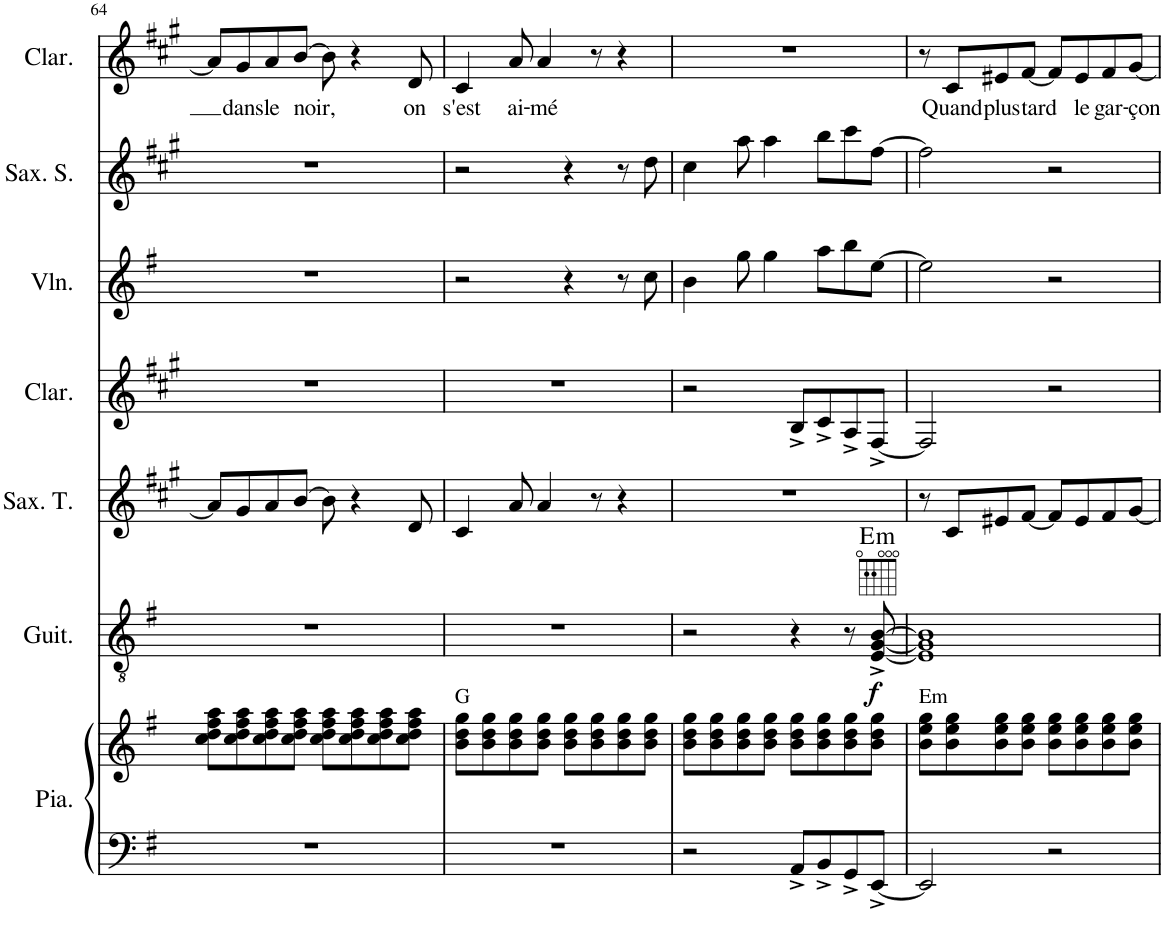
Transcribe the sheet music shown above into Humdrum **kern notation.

**kern	**kern	**kern	**dynam	**harte	**kern	**kern	**kern	**kern	**kern	**text
*part7	*part7	*part6	*part6	*part6	*part5	*part4	*part3	*part2	*part1	*part1
*staff8	*staff7	*staff6	*staff6	*	*staff5	*staff4	*staff3	*staff2	*staff1	*staff1
*I"Piano	*	*I"Guitare	*	*	*I"Saxophone Ténor	*I"Clarinette	*I"Violon	*I"Saxophone Soprano	*I"Clarinette	*
*I'Pia.	*	*I'Guit.	*	*	*I'Sax. T.	*I'Clar.	*I'Vln.	*I'Sax. S.	*I'Clar.	*
!!LO:PB:g=z
*clefF4	*clefG2	*clefGv2	*	*	*clefG2	*clefG2	*clefG2	*clefG2	*clefG2	*
*	*	*	*	*	*Trd8c14	*Trd1c2	*	*Trd1c2	*Trd1c2	*
*k[f#]	*k[f#]	*k[f#]	*	*	*k[f#c#g#]	*k[f#c#g#]	*k[f#]	*k[f#c#g#]	*k[f#c#g#]	*
*M4/4	*M4/4	*M4/4	*	*	*M4/4	*M4/4	*M4/4	*M4/4	*M4/4	*
=64	=64	=64	=64	=64	=64	=64	=64	=64	=64	=64
1r	8cc\ 8dd\ 8ff#\ 8aa\L	1r	.	.	8a/L]	1r	1r	1r	8a/L]	.
!	!	!	!	!	!	!	!	!	!	!LO:LY:b
.	8cc\ 8dd\ 8ff#\ 8aa\	.	.	.	8g#/	.	.	.	8g#/	dans
!	!	!	!	!	!	!	!	!	!	!LO:LY:b
.	8cc\ 8dd\ 8ff#\ 8aa\	.	.	.	8a/	.	.	.	8a/	le
!	!	!	!	!	!	!	!	!	!	!LO:LY:b
.	8cc\ 8dd\ 8ff#\ 8aa\J	.	.	.	[8b/J	.	.	.	[8b/J	noir,
.	8cc\ 8dd\ 8ff#\ 8aa\L	.	.	.	8b\]	.	.	.	8b\]	.
.	8cc\ 8dd\ 8ff#\ 8aa\	.	.	.	4r	.	.	.	4r	.
.	8cc\ 8dd\ 8ff#\ 8aa\	.	.	.	.	.	.	.	.	.
!	!	!	!	!	!	!	!	!	!	!LO:LY:b
.	8cc\ 8dd\ 8ff#\ 8aa\J	.	.	.	8d/	.	.	.	8d/	on
=65	=65	=65	=65	=65	=65	=65	=65	=65	=65	=65
!	!LO:TX:a:t=G	!	!	!	!	!	!	!	!	!
!	!	!	!	!	!	!	!	!	!	!LO:LY:b
1r	8b\ 8dd\ 8gg\L	1r	.	.	4c#/	1r	2r	2r	4c#/	s'est
.	8b\ 8dd\ 8gg\	.	.	.	.	.	.	.	.	.
!	!	!	!	!	!	!	!	!	!	!LO:LY:b
.	8b\ 8dd\ 8gg\	.	.	.	8a/	.	.	.	8a/	ai-
!	!	!	!	!	!	!	!	!	!	!LO:LY:b
.	8b\ 8dd\ 8gg\J	.	.	.	4a/	.	.	.	4a/	-mé
.	8b\ 8dd\ 8gg\L	.	.	.	.	.	4r	4r	.	.
.	8b\ 8dd\ 8gg\	.	.	.	8r	.	.	.	8r	.
.	8b\ 8dd\ 8gg\	.	.	.	4r	.	8r	8r	4r	.
.	8b\ 8dd\ 8gg\J	.	.	.	.	.	8cc\	8dd\	.	.
=66	=66	=66	=66	=66	=66	=66	=66	=66	=66	=66
2r	8b\ 8dd\ 8gg\L	2r	.	.	1r	2r	4b\	4cc#\	1r	.
.	8b\ 8dd\ 8gg\	.	.	.	.	.	.	.	.	.
.	8b\ 8dd\ 8gg\	.	.	.	.	.	8gg\	8aa\	.	.
.	8b\ 8dd\ 8gg\J	.	.	.	.	.	4gg\	4aa\	.	.
8AA^/L	8b\ 8dd\ 8gg\L	4r	.	.	.	8B^/L	.	.	.	.
8BB^/	8b\ 8dd\ 8gg\	.	.	.	.	8c#^/	8aa\L	8bb\L	.	.
8GG^/	8b\ 8dd\ 8gg\	8r	.	.	.	8A^/	8bb\	8ccc#\	.	.
!	!	!	!LO:DY:b	!LO:H:kt=m	!	!	!	!	!	!
[8EE^/J	8b\ 8dd\ 8gg\J	[8E/^ [8G/^ [8B/^	f	E:min	.	[8F#^/J	[8ee\J	[8ff#\J	.	.
=67	=67	=67	=67	=67	=67	=67	=67	=67	=67	=67
!	!LO:TX:a:t=Em	!	!	!	!	!	!	!	!	!
2EE/]	8b\ 8ee\ 8gg\L	1E] 1G] 1B]	.	.	8r	2F#/]	2ee\]	2ff#\]	8r	.
!	!	!	!	!	!	!	!	!	!	!LO:LY:b
.	8b\ 8ee\ 8gg\	.	.	.	8c#/L	.	.	.	8c#/L	Quand
!	!	!	!	!	!	!	!	!	!	!LO:LY:b
.	8b\ 8ee\ 8gg\	.	.	.	8e#X/	.	.	.	8e#X/	plus
!	!	!	!	!	!	!	!	!	!	!LO:LY:b
.	8b\ 8ee\ 8gg\J	.	.	.	[8f#/J	.	.	.	[8f#/J	tard
2r	8b\ 8ee\ 8gg\L	.	.	.	8f#/L]	2r	2r	2r	8f#/L]	.
!	!	!	!	!	!	!	!	!	!	!LO:LY:b
.	8b\ 8ee\ 8gg\	.	.	.	8e#/	.	.	.	8e#/	le
!	!	!	!	!	!	!	!	!	!	!LO:LY:b
.	8b\ 8ee\ 8gg\	.	.	.	8f#/	.	.	.	8f#/	gar-
!	!	!	!	!	!	!	!	!	!	!LO:LY:b
.	8b\ 8ee\ 8gg\J	.	.	.	[8g#/J	.	.	.	[8g#/J	-çon
=	=	=	=	=	=	=	=	=	=	=
*-	*-	*-	*-	*-	*-	*-	*-	*-	*-	*-
